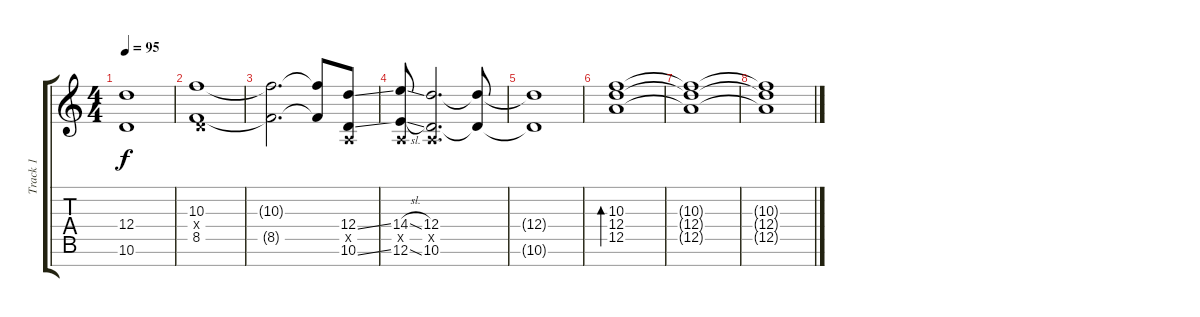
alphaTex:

\track ("Track 1" "Track 1") {instrument distortionguitar}
\staff {score tabs}
\tuning (E4 B3 G3 D3 A2 E2 B1) {hide}
\ts (4 4)
\tempo 95
\clef g2
\ks c
(12.4{t} 10.6{t}).1{dy f} |
(10.3 0.4{x} 8.5).1 |
(10.3{t} 8.5{t}).2{d} (10.3{t} 8.5{t}).8 (12.4{ss} 0.5{x} 10.6{ss}).8 |
(14.4{sl} 0.5{x} 12.6{sl}).8 (12.4 0.5{x} 10.6).2{d} (12.4{t} 10.6{t}).8 |
(12.4{t} 10.6{t}).1 |
(10.3 12.4 12.5).1{bd 480} |
(10.3{t} 12.4{t} 12.5{t}).1 |
(10.3{t} 12.4{t} 12.5{t}).1
